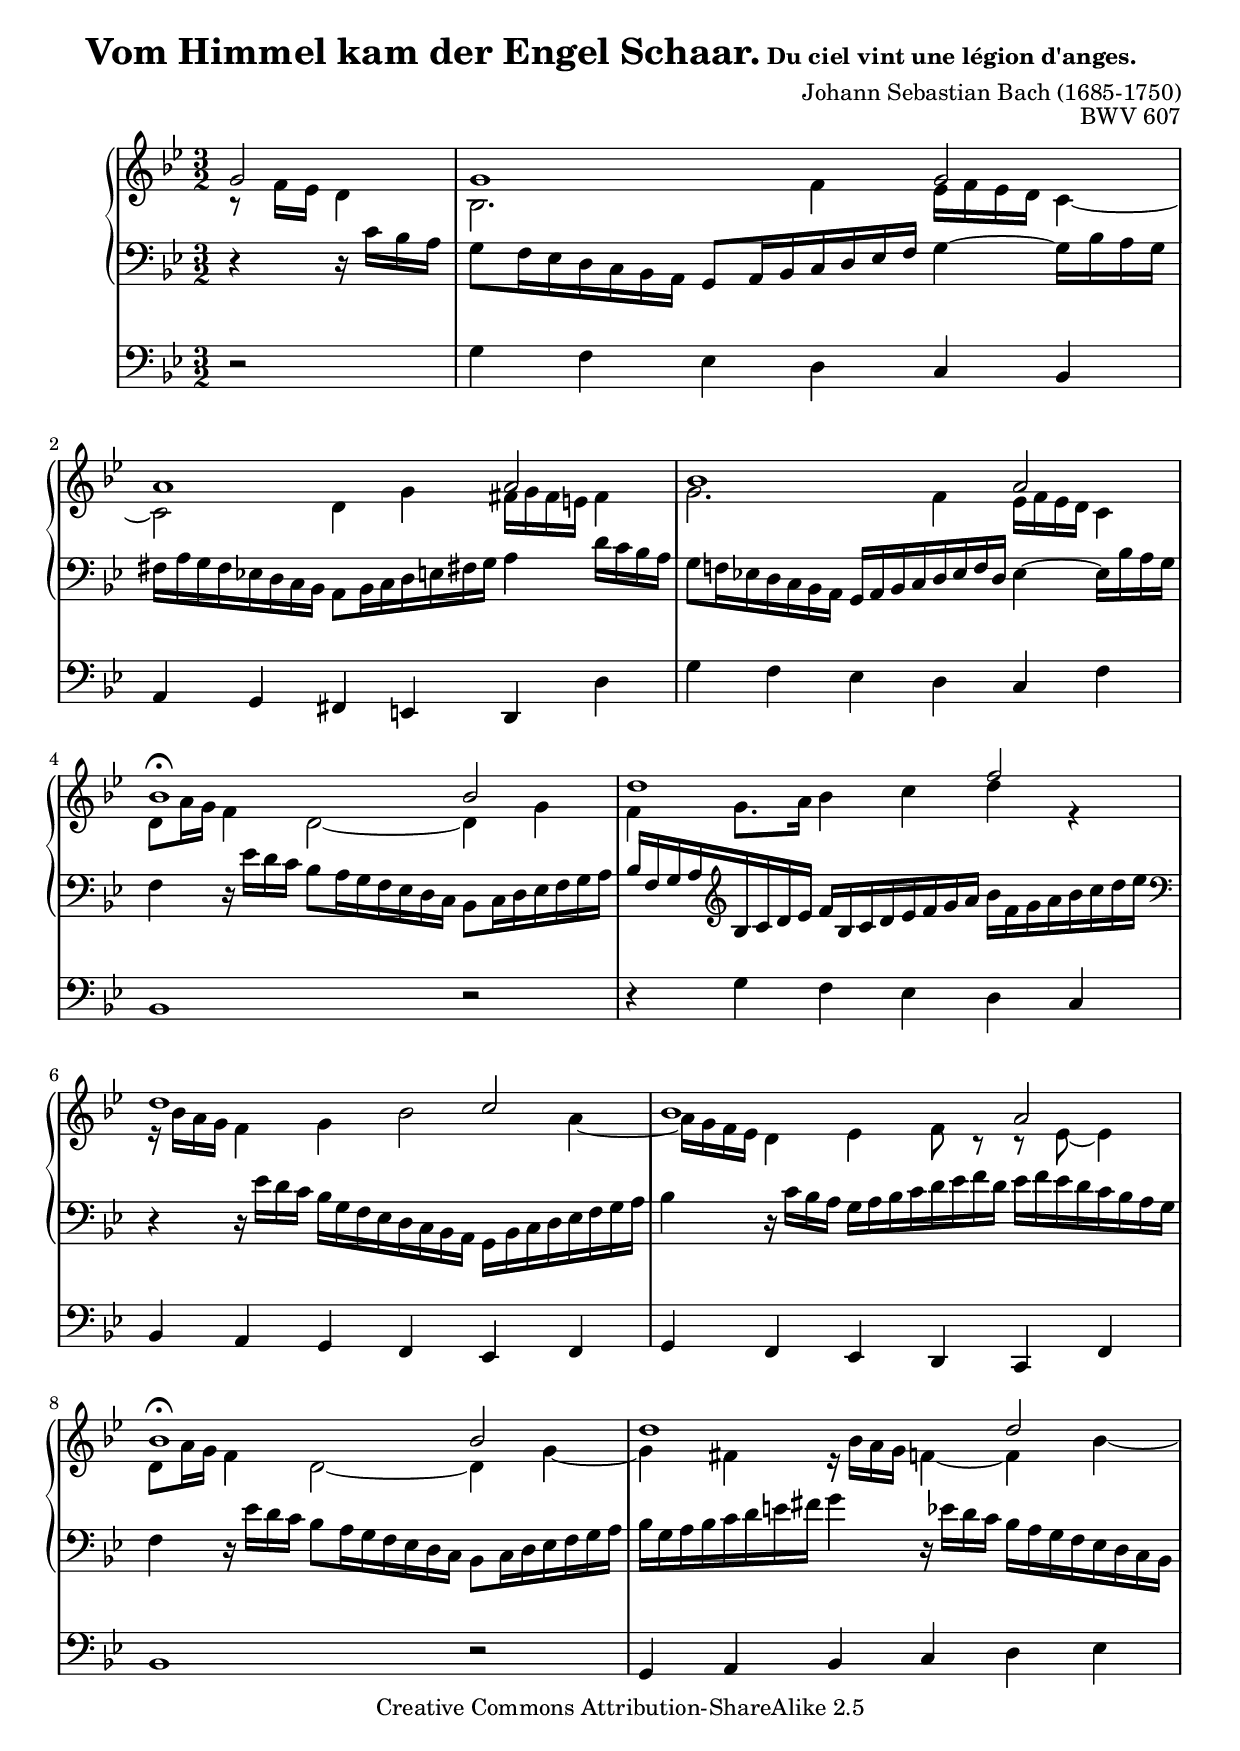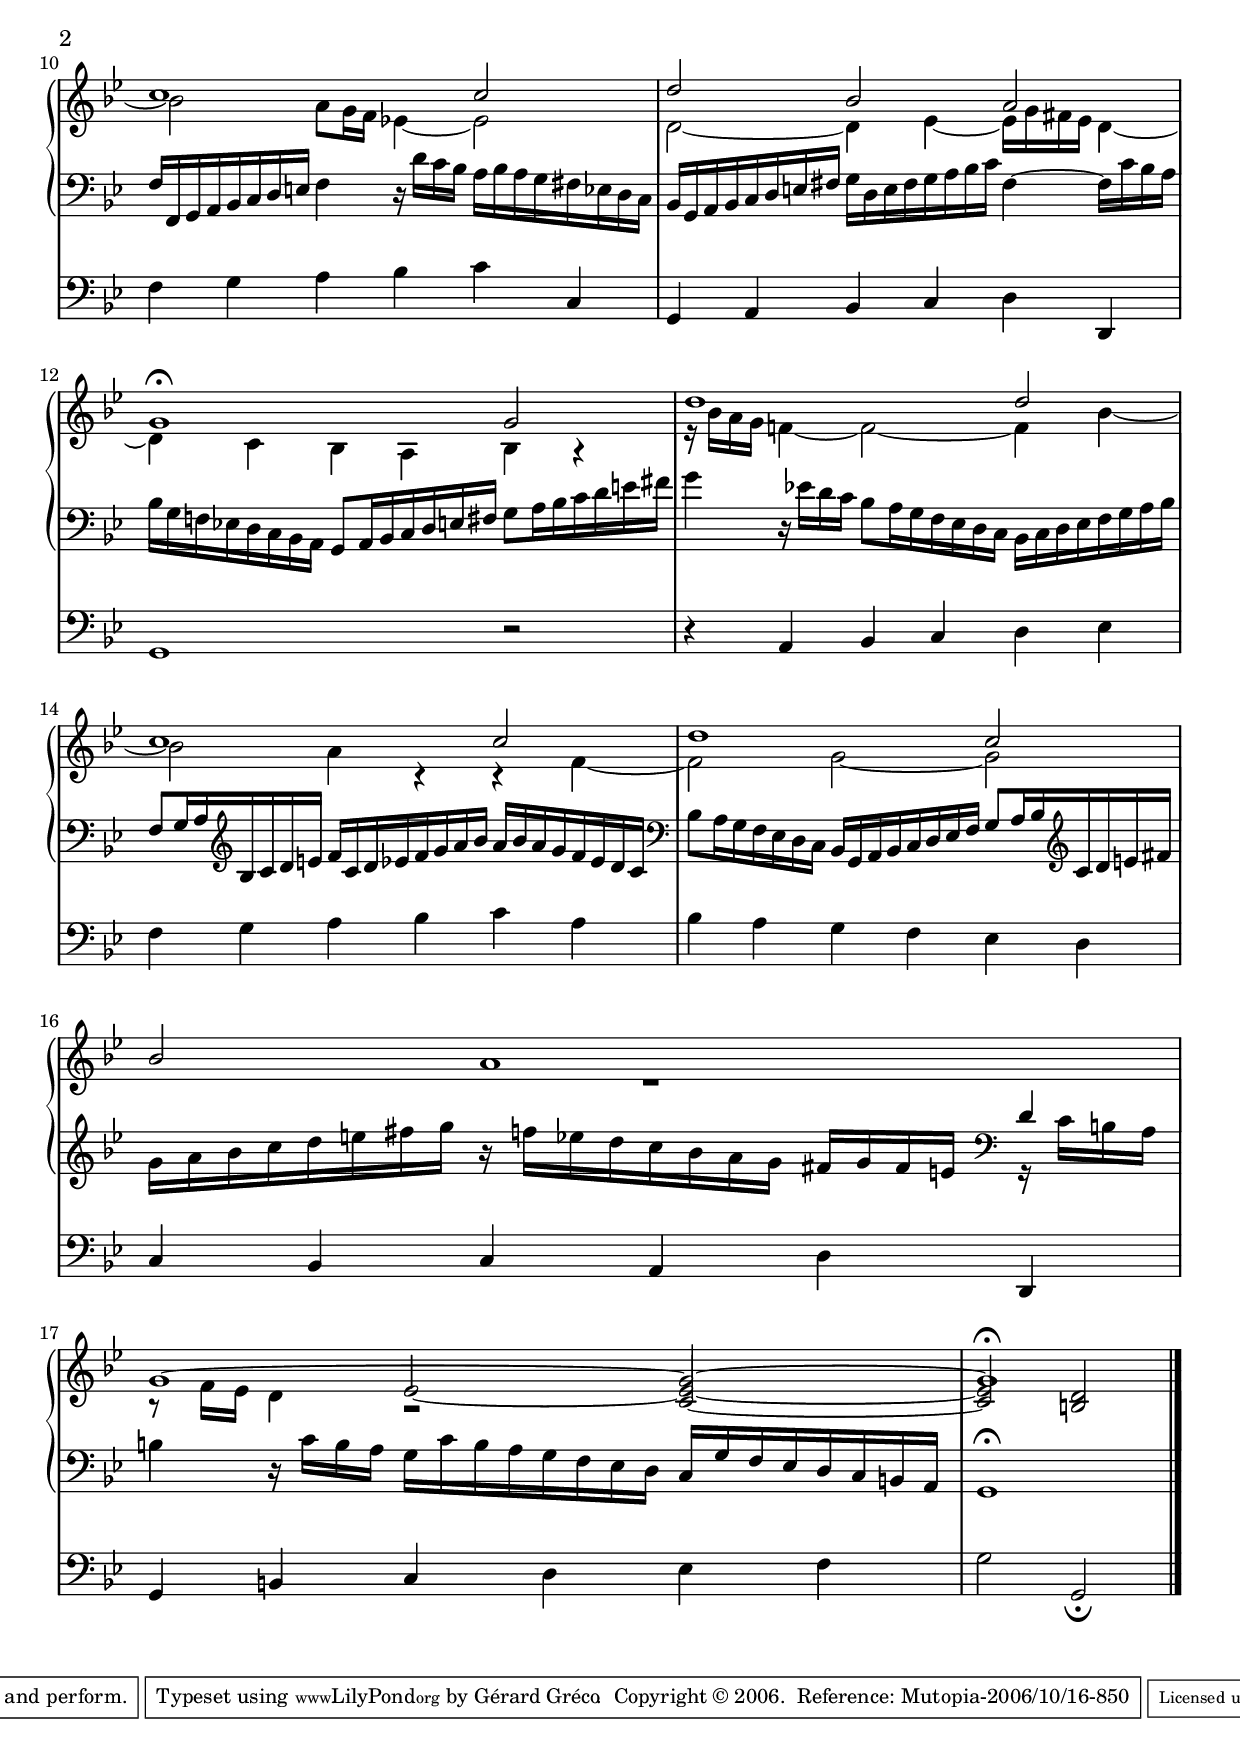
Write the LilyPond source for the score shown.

% -*- mode: LilyPond ; coding: utf-8 -*-

\version "2.8.7"
\include "italiano.ly" 
%% Version 1.
%% Composé avec le beau logiciel lyqi de N. Sceaux. 
%% La présentation de l'avant-dernière et de la 
%% dernière mesures peut être améliorée. 

\header{
  title = \markup {\center-align { "Vom Himmel kam der Engel Schaar." \normalsize "Du ciel vint une légion d'anges." " "} }
  subtitle = ""
  piece = "" 
  instrument = ""
  composer = "Johann Sebastian Bach (1685-1750)"
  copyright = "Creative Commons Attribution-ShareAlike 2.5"
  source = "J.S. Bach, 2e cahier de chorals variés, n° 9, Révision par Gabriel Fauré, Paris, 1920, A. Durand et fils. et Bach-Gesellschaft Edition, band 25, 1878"
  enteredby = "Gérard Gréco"
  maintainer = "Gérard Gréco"
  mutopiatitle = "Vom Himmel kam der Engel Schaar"
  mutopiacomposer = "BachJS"
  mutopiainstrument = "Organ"
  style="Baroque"
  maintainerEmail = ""
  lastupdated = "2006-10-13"
  opus="BWV 607"
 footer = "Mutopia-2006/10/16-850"
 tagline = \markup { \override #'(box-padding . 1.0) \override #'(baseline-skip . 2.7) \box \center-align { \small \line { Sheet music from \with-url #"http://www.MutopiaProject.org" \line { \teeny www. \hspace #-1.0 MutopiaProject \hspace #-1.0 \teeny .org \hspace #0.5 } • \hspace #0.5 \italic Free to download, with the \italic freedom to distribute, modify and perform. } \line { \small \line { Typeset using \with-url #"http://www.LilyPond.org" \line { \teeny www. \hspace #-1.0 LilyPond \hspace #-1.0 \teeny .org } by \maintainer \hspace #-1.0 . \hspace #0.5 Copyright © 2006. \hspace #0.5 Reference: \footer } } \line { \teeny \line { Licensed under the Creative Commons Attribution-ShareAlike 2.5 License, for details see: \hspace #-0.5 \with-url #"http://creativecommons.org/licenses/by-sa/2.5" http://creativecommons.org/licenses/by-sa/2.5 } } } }
}

global = {
   \key sol \minor
   \time 3/2
}

%#(set-default-paper-size "a4" 'landscape)
%#(set-global-staff-size 18)

halsup = {
  \stemUp
  \tieUp
}

halsdown = {
  \stemDown
  \tieDown
}

staffup = {
   \change Staff = "dessus" \halsdown
}

staffdown = {
   \change Staff = "basse" \halsup
}

choral = \relative do'' {
  \global
  \halsup
  \override Script #'extra-offset = #'(0.0 . 0.2)
  \partial 2 sol2 
  %%  1 :
  sol1 sol2 
  la1 la2 
  sib1 la2 
  sib1^\fermata sib2 
  %%  5 :
  re1 fa2 
  re1 do2 
  sib1 la2 
  sib1^\fermata sib2 
  re1 re2
  %% 10 :
  do1 do2 
  re2 sib2 la2 
  sol1^\fermata sol2 
  re'1 re2 
  do1 do2
  %% 15 :
  re1 do2 
  sib2 la1 
  << { sol1 ~ sol2 ~ \partial 1 sol1^\fermata } \\ {s2 \stemUp mib2 ~ mib2 ~ mib2 re2} >> \bar "|."
}

alto = \relative do' {
  \global
  \halsdown
  \partial 2 r8 fa16 mib16 re4 
  %%  1 :
  sib2. fa'4 mib16 fa16 mib16 re16 do4 ~
  do2 re4 sol4 fad16 sol16 fad16 mi16 fad4 
  sol2. fa4 mib16 fa16 mib16 re16 do4 
  re8 la'16 sol16 fa4 re2 ~ re4 sol4 
  %%  5 :
  fa4 sol8. la16 sib4 do4 re4 r4 
  r16 sib16 la16 sol16 fa4 sol4 sib2 la4 ~
  la16 sol16 fa16 mib16 re4 mib4 fa8 r8 r8 mib8 ~ mib4 
  re8 la'16 sol16 fa4 re2 ~ re4 sol4 ~
  sol4 fad4 r16 sib16 la16 sol16 fa4 ~ fa4 sib4 ~
  %% 10 :
  sib2 la8 sol16 fa16 mib!4 ~ mib2 
  re2 ~ re4 mib4 ~ mib16 sol16 fad16 mib16 re4 ~
  re4 do4 sib4 la4 sib4 r4 
  r16 sib'16 la16 sol16 fa!4 ~ fa2 ~ fa4 sib4 ~
  sib2 la4 r4 r4 fa4 ~
  %% 15 :
  fa2 sol2 ~ sol2 
  R1. 
  r8 fa16 mib16 re4 \once\override Rest #'extra-offset = #'( 0.0 . -2.0 ) r2 do2 ~
  \partial 1 do2 si2
}

tenor = \relative do' {
  \global
  \clef "bass"
  \partial 2 r4 r16 do16 sib16 la16 
  %%  1 :
  sol8 fa16 mib16 re16 do16 sib16 la16 sol8 la16 sib16 do16 re16 mib16 fa16 sol4 ~ sol16 sib16 la16 sol16 
  fad16 la16 sol16 fad16 mib!16 re16 do16 sib16 la8 sib16 do16 re16 mi16 fad!16 sol16 la4 re16 do16 sib16 la16 
  sol8 fa!16 mib!16 re16 do16 sib16 la16 sol16 la16 sib16 do16 re16 mib16 fa16 re16 mib4 ~ mib16 sib'16 la16 sol16 
  fa4 r16 mib'16 re16 do16 sib8 la16 sol16 fa16 mib16 re16 do16 sib8 do16 re16 mib16 fa16 sol16 la16 
  %%  5 :
  sib16 fa16 sol16 la16 \clef "treble" sib16 do16 re16 mib16 fa16 sib,16 do16 re16 mib16 fa16 sol16 la16 sib16 fa16 sol16 la16 sib16 do16 re16 mib16 
  \clef "bass" r4 r16 mib,16 re16 do16 sib16 sol16 fa16 mib16 re16 do16 sib16 la16 sol16 sib16 do16 re16 mib16 fa16 sol16 la16 
  sib4 r16 do16 sib16 la16 sol16 la16 sib16 do16 re16 mib16 fa16 re16 mib16 fa16 mib16 re16 do16 sib16 la16 sol16 
  fa4 r16 mib'16 re16 do16 sib8 la16 sol16 fa16 mib16 re16 do16 sib8 do16 re16 mib16 fa16 sol16 la16 
  sib16 sol16 la16 sib16 do16 re16 mi!16 fad16 sol4 r16 mib16 re16 do16 sib16 la16 sol16 fa16 mib16 re16 do16 sib16 
  %% 10 :
  fa'16 fa,16 sol16 la16 sib16 do16 re16 mi16 fa4 r16 re'16 do16 sib16 la16 sib16 la16 sol16 fad16 mib!16 re16 do16 
  sib16 sol16 la16 sib16 do16 re16 mi16 fad16 sol16 re16 mi16 fad16 sol16 la16 sib16 do16 fad,4 ~ fad16 do'16 sib16 la16 
  sib16 sol16 fa!16 mib!16 re16 do16 sib16 la16 sol8 la16 sib16 do16 re16 mi!16 fad!16 sol8 la16 sib16 do16 re16 mi!16 fad!16 
  sol4 r16 mib!16 re16 do16 sib8 la16 sol16 fa16 mib16 re16 do16 \stemDown sib16 do16 re16 mib16 \stemNeutral fa16 sol16 la16 sib16 
  fa8 sol16 la16 \clef "treble" sib16 do16 re16 mi!16 fa16 do16 re16 mib16 fa16 sol16 la16 sib16 la16 sib16 la16 sol16 fa16 mib16 re16 do16 
  %% 15 :
  \clef "bass" sib8 la16 sol16 fa16 mib16 re16 do16 sib16 sol16 la16 sib16 do16 re16 mib16 fa16 sol8 la16 sib16 \clef "treble" do16 re16 mi16 fad16 
  sol16 la16 sib16 do16 re16 mi16 fad16 sol16 r16 fa16 mib16 re16 do16 sib16 la16 sol16 fad16 sol16 fad16 mi16 \clef "bass" << re4 \\ {r16 do16 si16 la16} >> 
  si4 r16 do16 si16 la16 sol16 do16 si16 la16 sol16 fa16 mib16 re16 do16 sol'16 fa16 mib16 re16 do16 si!16 la16 
  \partial 1 \once\override Script #'extra-offset = #'(0.0 . 0.2) sol1^\fermata
}


pedale = \relative do' {
  \global
  \clef "bass"
  \partial 2 r2
  %%  1 :
  sol4 fa4 mib4 re4 do4 sib4 
  la4 sol4 fad4 mi4 re4 re'4 
  sol4 fa4 mib4 re4 do4 fa4 
  sib,1 r2
  %%  5 :
  r4 sol'4 fa4 mib4 re4 do4 
  sib4 la4 sol4 fa4 mib4 fa4 
  sol4 fa4 mib4 re4 do4 fa4 
  sib1 r2 
  sol4 la4 sib4 do4 re4 mib4 
  %% 10 :
  fa4 sol4 la4 sib4 do4 do,4 
  sol4 la4 sib4 do4 re4 re,4 
  sol1 r2 
  r4 la4 sib4 do4 re4 mib4 
  fa4 sol4 la4 sib4 do4 la4 
  %% 15 :
  sib4 la4 sol4 fa4 mib4 re4 
  do4 sib4 do4 la4 re4 re,4 
  sol4 si4 do4 re4 mib4 fa4 
  \partial 1 sol2 \once\override Script #'extra-offset = #'(0.0 . -0.2) sol,2_\fermata
}

choralmidi = \relative do'' {
  \global
  \partial 2 sol4.. r16 
  %%  1 :
  sol2 ~ sol4.. r16 sol2 
  la2 ~ la4.. r16 la2 
  sib1 la2 
  sib2 ~ sib4.. r16 sib2 
  %%  5 :
  << re1. \\ { s1 fa2} >> 
  re1 do2 
  sib1 la2 
  sib2 ~ sib4.. r16 sib2 
  re2 ~ re4.. r16 re2
  %% 10 :
  do2 ~ do4.. r16 do2 
  re2 sib2 la2 
  sol2 ~ sol4.. r16 sol2 
  re'2 ~ re4.. r16 re2 
  do2 ~ do4.. r16 do2
  %% 15 :
  re1 do2 
  sib2 la1 
  << { sol1 ~ sol2 ~ \partial 1 sol1^\fermata } \\ {s2 \stemUp mib2 ~ mib2 ~ mib2 re2} >> \bar "|."
}

\paper {
  betweensystempadding = 1\mm
  betweensystemspace = 1\mm
  %raggedbottom = ##f
  %raggedlastbottom = ##f
  %headsep = 1\mm
  %aftertitlespace = 1\mm
  indent = 1\cm
  bottommargin = 4\mm 
  topmargin = 2\mm
}

\score{
\new StaffGroup \with{systemStartDelimiter = #'SystemStartBar } <<

 \new PianoStaff <<
   \new Staff = "dessus" << 
     \choral \\
     \alto 
   >>
   \new Staff = "basse" { 
     \clef "bass" 
     \tenor
   }
 >>
 \override Staff.VerticalAxisGroup #'minimum-Y-extent = #'(-1 . 2)
  \new Staff = "pedale" {
    
    \pedale
  }
>>
\layout{}
}

\score {
  <<
    \new Staff {
      \set Staff.midiInstrument = "pan flute"
      \choralmidi
    }
    \new Staff {
      \set Staff.midiInstrument = "recorder"
      \transpose do do' 
      \choralmidi
      }
    \new Staff {
      \set Staff.midiInstrument = "pan flute"
      \alto
    }
    \new Staff {
      \set Staff.midiInstrument = "pan flute"
      \tenor
    }
    \new Staff {
      \set Staff.midiInstrument = "pan flute"
      \pedale
    }
    \new Staff { % tempo staff
      \partial 2 s2
      s1.*17
      \partial 1 s2 \tempo 4 = 40 s4 \tempo 8 = 20 s4 
    }
  >>
  \midi{ \tempo 4 = 80 }
}


